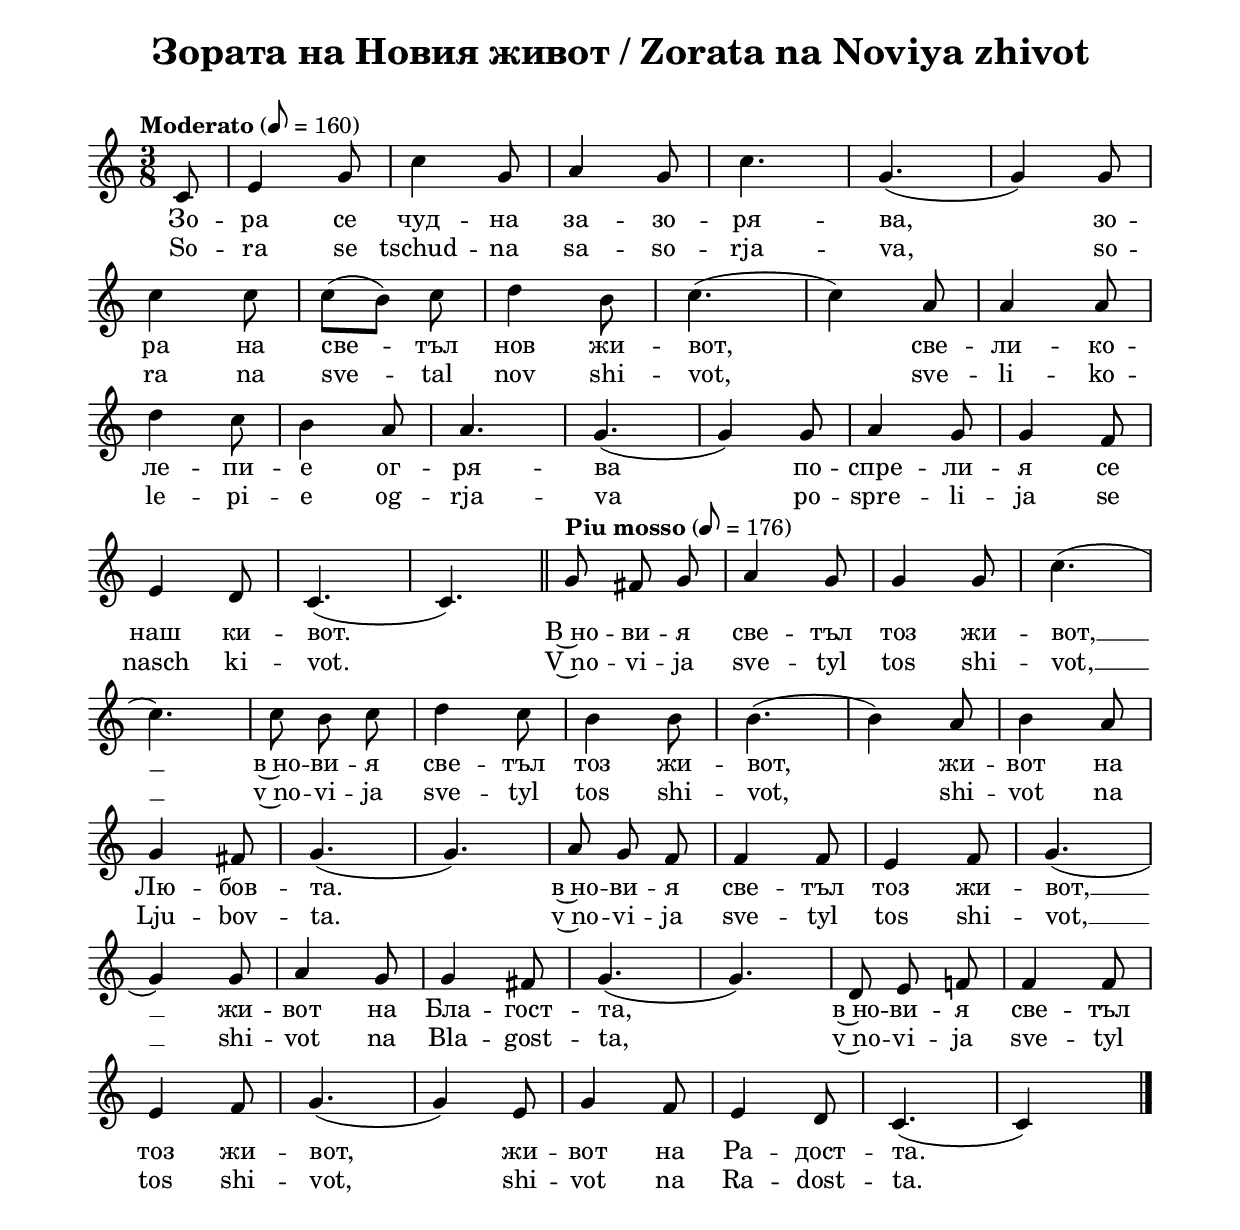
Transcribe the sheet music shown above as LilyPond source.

\version "2.18.2"
%#(set! paper-alist (cons '("mein Format" . (cons (* 176 mm) (*  250 mm))) paper-alist))
\paper {
  print-all-headers = ##t
  print-page-number = ##f 
  left-margin = 1.5\cm
  right-margin = 1.5\cm
  ragged-bottom = ##t % do not spread the staves to fill the whole vertical space
  %#(set-paper-size "mein Format") 
}

\header {
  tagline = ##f
}

\bookpart {
\score{
  \layout { 
    indent = 0.0\cm % remove first line indentation
    ragged-last = ##f % do spread last line to fill the whole space
    \context {
      \Score
      \omit BarNumber %remove bar numbers
    } % context
  } % layout

  \new Voice \absolute  {
  \clef treble
  \key c \major
  \time 3/8 \tempo "Moderato" 8 = 160
  \partial 8
  \autoBeamOff  
 
 c'8 |e'4 g'8|c''4 g'8 |a'4 g'8 |c''4.| g'4. ( |  g'4  )  g'8 |\break
 
 c''4 c''8| \once \autoBeamOn c''8 ([  b'8  ])  \noBeam  c''8 |d''4 b'8  |c''4. ( | c''4 ) a'8| a'4 a'8| \break
 
 d''4  c''8| b'4 a'8| a'4. | g'4. ( |g'4 ) g'8 | a'4 g'8 | g'4 f'8 | \break
 
 e'4 d'8| c'4. ( | c'4. ) | \bar "||"
 \tempo "Piu mosso" 8 = 176
 g'8  fis'8 g'8 | a'4 g'8 | g'4 g'8 |c''4. (| \break
 
 c''4. ) | c''8 b'8 c''8| d''4 c''8 | b'4  b'8 | b'4.  (| b'4 )  a'8| b'4 a'8 | \break
 
 g'4 fis'8 | g'4. (| g'4. ) | a'8 g'8 f'8 | f'4 f'8 | e'4 f'8 | g'4. (| \break
 
 g'4 ) g'8 | a'4 g'8 | g'4 fis'8 | g'4. (| g'4. )| d'8 e'8 f'!8| f'4 f'8 | \break
 
 e'4 f'8 | g'4. (|g'4 ) e'8 | g'4 f'8 | e'4 d'8 | c'4. ( | c' 4 ) s8 | \bar "|."  \pageBreak
  }
  
  \addlyrics {
Зо -- ра се чуд -- на за -- зо -- ря -- ва,  
зо -- ра на све -- тъл нов жи -- вот, све -- ли -- ко -- 
ле -- пи -- е ог -- ря -- ва по -- спре -- ли -- я се 
наш ки -- вот. В~но -- ви -- я све -- тъл тоз жи -- вот, __  в~но -- ви -- я све -- тъл тоз жи -- вот, 
жи -- вот на Лю -- бов -- та.  в~но -- ви -- я све -- тъл тоз жи -- вот, __ жи -- вот на Бла -- гост -- та,
в~но -- ви -- я све -- тъл тоз жи -- вот, жи -- вот на Ра -- дост -- та. 
  }

  \addlyrics {
So -- ra se tschud -- na sa -- so -- rja -- va, 
so -- ra na sve -- tal nov shi -- vot, sve -- li -- ko -- 
le -- pi -- e og -- rja -- va po -- spre -- li -- ja se 
nasch ki -- vot. V~no -- vi -- ja sve -- tyl tos shi -- vot, __  v~no -- vi -- ja sve -- tyl tos shi -- vot, 
shi -- vot na Lju -- bov -- ta.  v~no -- vi -- ja sve -- tyl tos shi -- vot, __ shi -- vot na Bla -- gost -- ta,
v~no -- vi -- ja sve -- tyl tos shi -- vot,  shi -- vot na Ra -- dost -- ta. 
  }

  \header {
    title = "Зората на Новия живот / Zorata na Noviya zhivot"
  }
} % score

\markup {
    \hspace #10
    \fontsize #+1 {
  
     
    \column {
     
     
      \line { 2. И птички въздуха изпълнят }
      \line {   "   " с възторг и сладки песни в хор, }  
      \line {   "   " Хармонията да допълнят }
      \line {   "   " В големия небесен двор.
 } 
 
 \line { " " }
       \line { "   " \italic {Припев: } }
      \line {  "   " В новия светъл тоз живот, }
      \line { "   " В новия светъл тоз живот, }
      \line { "   " Живот на любовта, }
      \line {  "   " В новия светъл тоз живот,}
      \line { "   " Живот на благостта, }
      \line { "   "  В новия светъл тоз живот,}
      \line {  "   " Живот на радостта.}
 
      \line { " " }
      \line { 3. Трепти зората лекокрила  }
      \line {   "   " при рилските очи. }  
      \line {   "   " Тук чудната цигулка }
      \line {   "   " с нов тон ще зазвучи. } 
      
      
    \line { " " }
       \line { "   " \italic {Припев ...} }
      
       \line { " " }
      \line { 4. Лъчи от любовта ни вливат }
      \line {   "   " В гърдите жива топлина, }  
      \line {   "   " Със сладка вяра ни повдигат }
      \line {   "   " Във крепост и виделина. } 
      
       \line { " " }
       \line { "   " \italic {Припев ...} }
      
      \line { " " }
      \line { 5.  О тези лъчи от Бога идат, }
      \line {   "   " Те пълнят нашите сърца, }  
      \line {   "   " И шепнат сладко, как Той вика: }
      \line {   "   " Елате, моите деца! } 
     
    }
    
   
    
 %}
  %
   \hspace #1 {
    
    \column  {
       
     \line { 2. I ptitschki vasduha izpulvat }
      \line {   "   " s vaztorg i sladki pesni v hor, }  
      \line {   "   " Harmonijata da dopulnjat }
      \line {   "   " V golemija nebesen hor }
 
 
 \line { " " }
       \line { "   " \italic { Refrain :} }
      \line {  "   " V novija svetul toz shivot }
      \line { "   " V novija svetul toz shivot }
      \line { "   " shivot na ljubovta }
      \line {  "   " V novija svetul toz shivot,}
      \line { "   " shivot na blagostta }
      \line { "   "  V novija svetul toz shivot,}
      \line {  "   " Shivot na radostta.}
 
      \line { " " }
      \line { 3.  Trepti sorata lekokrila  }
      \line {   "   " pri rilskite otschi }  
      \line {   "   " Tuk tschudnata zigulka }
      \line {   "   " s nov ton pak ste svutschi. } 
      
      \line { " " }
    \line { "   " \italic { Refrain } ... }
      
       \line { " " }
      \line { 4. Lachi ot ljubovta ni vlivat }
      \line {   "   " V gardite shiva toplina }  
      \line {   "   " Sas sladka vjara ni povdigat }
      \line {   "   " Vav krapost i videlina } 
      
      \line { " " }
    \line { "   " \italic { Refrain } ... }
      
      \line { " " }
      \line { 5. O, tes latschi ot Boga idat}
      \line {   "   " Te palnjat nashite sarza, }  
      \line {   "   " I schepnat sladko, kak Toj vika: }
      \line {   "   " Elate moite deza. } 
     
      
      
      
       
    }    
    }
    }
 
}


} % bookpart


%}
   
 
 


 
    
   
    
 
%---------------------------------------------------------------------  
